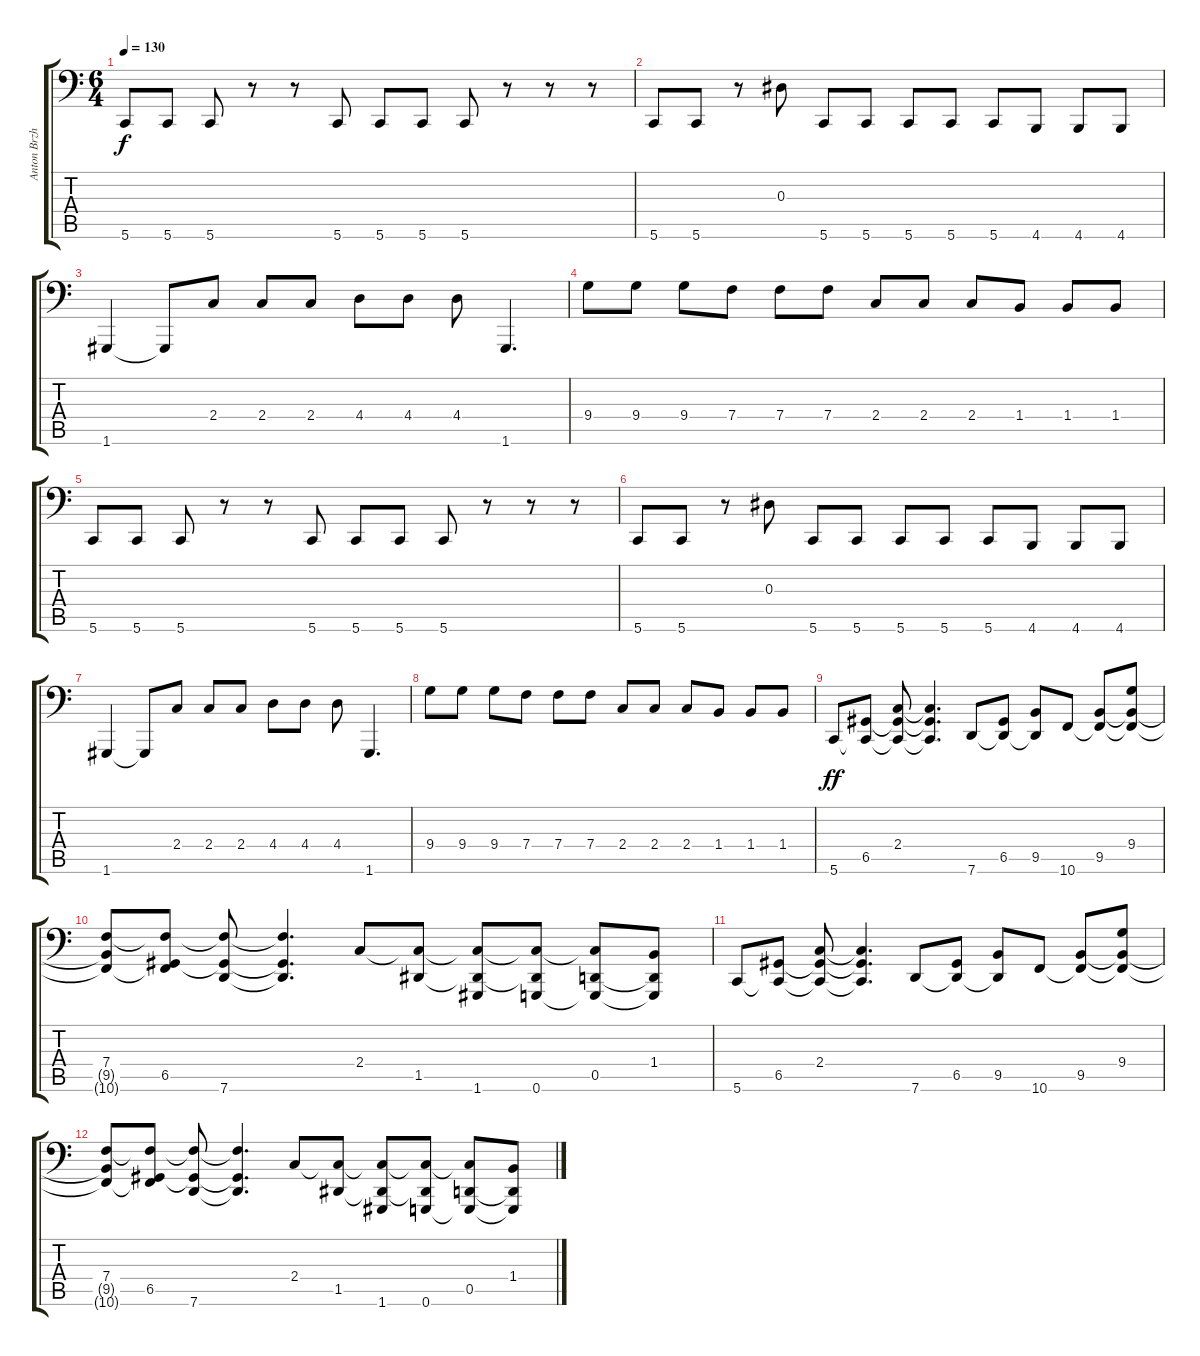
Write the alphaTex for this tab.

\track ("Anton Brzhesky" "Anton Brzh") {instrument electricbasspick}
\staff {score tabs}
\tuning (C3 G2 Eb2 Bb1 D1 G0) {hide}
\ts (6 4)
\tempo 130
\clef f4
\ks c
5.6.8{dy f} 5.6.8 5.6.8 r.8 r.8 5.6.8 5.6.8 5.6.8 5.6.8 r.8 r.8 r.8 |
5.6.8 5.6.8 r.8 0.3.8 5.6.8 5.6.8 5.6.8 5.6.8 5.6.8 4.6.8 4.6.8 4.6.8 |
1.6.4 1.6{t}.8 2.4.8 2.4.8 2.4.8 4.4.8 4.4.8 4.4.8 1.6.4{d} |
9.4.8 9.4.8 9.4.8 7.4.8 7.4.8 7.4.8 2.4.8 2.4.8 2.4.8 1.4.8 1.4.8 1.4.8 |
5.6.8 5.6.8 5.6.8 r.8 r.8 5.6.8 5.6.8 5.6.8 5.6.8 r.8 r.8 r.8 |
5.6.8 5.6.8 r.8 0.3.8 5.6.8 5.6.8 5.6.8 5.6.8 5.6.8 4.6.8 4.6.8 4.6.8 |
1.6.4 1.6{t}.8 2.4.8 2.4.8 2.4.8 4.4.8 4.4.8 4.4.8 1.6.4{d} |
9.4.8 9.4.8 9.4.8 7.4.8 7.4.8 7.4.8 2.4.8 2.4.8 2.4.8 1.4.8 1.4.8 1.4.8 |
5.6.8{dy ff} (6.5 5.6{t}).8 (2.4 6.5{t} 5.6{t}).8 (2.4{t} 6.5{t} 5.6{t}).4{d} 7.6.8 (6.5 7.6{t}).8 (9.5 7.6{t}).8 10.6.8 (9.5 10.6{t}).8 (9.4 9.5{t} 10.6{t}).8 |
(7.4 9.5{t} 10.6{t}).8 (7.4{t} 6.5 10.6{t}).8 (7.4{t} 6.5{t} 7.6).8 (7.4{t} 6.5{t} 7.6{t}).4{d} 2.4.8 (2.4{t} 1.5).8 (2.4{t} 1.5{t} 1.6).8 (2.4{t} 1.5{t} 0.6).8 (2.4{t} 0.5 0.6{t}).8 (1.4 0.5{t} 0.6{t}).8 |
5.6.8 (6.5 5.6{t}).8 (2.4 6.5{t} 5.6{t}).8 (2.4{t} 6.5{t} 5.6{t}).4{d} 7.6.8 (6.5 7.6{t}).8 (9.5 7.6{t}).8 10.6.8 (9.5 10.6{t}).8 (9.4 9.5{t} 10.6{t}).8 |
(7.4 9.5{t} 10.6{t}).8 (7.4{t} 6.5 10.6{t}).8 (7.4{t} 6.5{t} 7.6).8 (7.4{t} 6.5{t} 7.6{t}).4{d} 2.4.8 (2.4{t} 1.5).8 (2.4{t} 1.5{t} 1.6).8 (2.4{t} 1.5{t} 0.6).8 (2.4{t} 0.5 0.6{t}).8 (1.4 0.5{t} 0.6{t}).8
